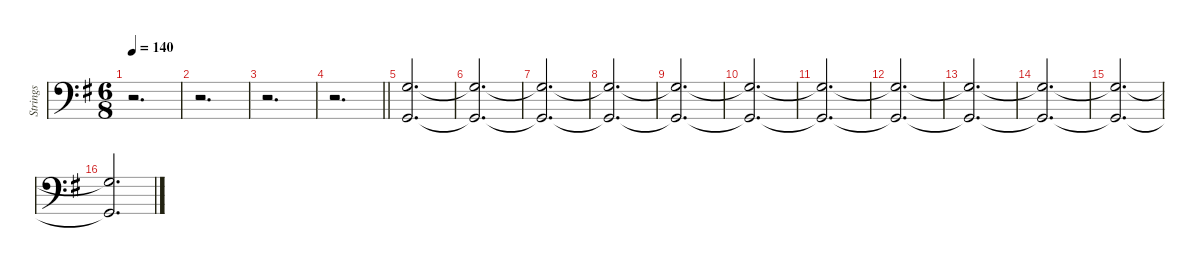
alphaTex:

\defaultSystemsLayout 8
\hideDynamics
\bracketExtendMode groupsimilarinstruments
\firstSystemTrackNameMode fullname
\otherSystemsTrackNameOrientation horizontal
\track ("Strings" "vln.") {defaultSystemsLayout 16 instrument stringensemble1}
\staff {score}
\tuning (E4 B3 G3 D3 A2 E2)
\ts (6 8)
\beaming (8 3 3)
\tempo 140
\clef f4
\ks g
r.2{d dy mf instrument stringensemble1 beam Down} |
r.2{d beam Down} |
r.2{d beam Down} |
\barLineRight lightlight
r.2{d beam Down} |
(5.4{acc forcenatural} 3.6{acc forcenatural}).2{d beam Up} |
(5.4{t acc forcenatural} 3.6{t acc forcenatural}).2{d dy f beam Up} |
(5.4{t acc forcenatural} 3.6{t acc forcenatural}).2{d beam Up} |
(5.4{t acc forcenatural} 3.6{t acc forcenatural}).2{d beam Up} |
(5.4{t acc forcenatural} 3.6{t acc forcenatural}).2{d beam Up} |
(5.4{t acc forcenatural} 3.6{t acc forcenatural}).2{d beam Up} |
(5.4{t acc forcenatural} 3.6{t acc forcenatural}).2{d beam Up} |
(5.4{t acc forcenatural} 3.6{t acc forcenatural}).2{d beam Up} |
(5.4{t acc forcenatural} 3.6{t acc forcenatural}).2{d beam Up} |
(5.4{t acc forcenatural} 3.6{t acc forcenatural}).2{d beam Up} |
(5.4{t acc forcenatural} 3.6{t acc forcenatural}).2{d beam Up} |
(5.4{t acc forcenatural} 3.6{t acc forcenatural}).2{d beam Up}
